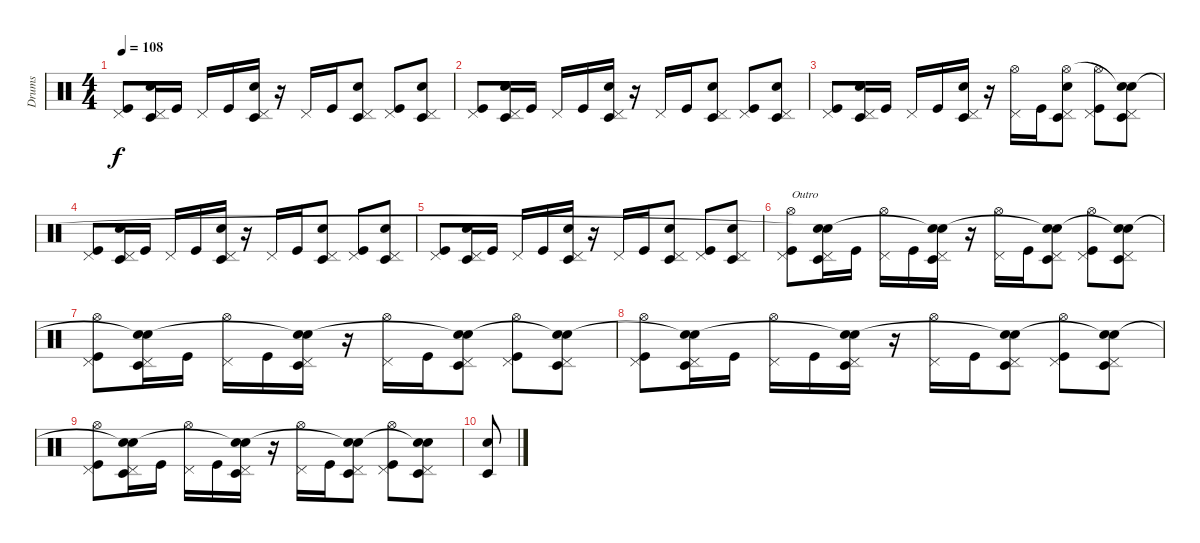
\track ("Drums" "Drums") {instrument percussion}
\staff {score}
\articulation defaults
\ts (4 4)
\tempo 108
\clef neutral
\ks c
("Pedal Hi-Hat (hit)" "Kick (hit)").8{dy f} ("Pedal Hi-Hat (hit)" "Electric Snare (hit)" "Timbale low (hit)").16 "Kick (hit)".16 "Pedal Hi-Hat (hit)".16 "Kick (hit)".16 ("Pedal Hi-Hat (hit)" "Timbale low (hit)" "Electric Snare (hit)").16 r.16 "Pedal Hi-Hat (hit)".16 "Kick (hit)".16 ("Pedal Hi-Hat (hit)" "Electric Snare (hit)" "Timbale low (hit)").8 ("Pedal Hi-Hat (hit)" "Kick (hit)").8 ("Pedal Hi-Hat (hit)" "Electric Snare (hit)" "Timbale low (hit)").8 |
("Pedal Hi-Hat (hit)" "Kick (hit)").8 ("Pedal Hi-Hat (hit)" "Electric Snare (hit)" "Timbale low (hit)").16 "Kick (hit)".16 "Pedal Hi-Hat (hit)".16 "Kick (hit)".16 ("Pedal Hi-Hat (hit)" "Timbale low (hit)" "Electric Snare (hit)").16 r.16 "Pedal Hi-Hat (hit)".16 "Kick (hit)".16 ("Pedal Hi-Hat (hit)" "Electric Snare (hit)" "Timbale low (hit)").8 ("Pedal Hi-Hat (hit)" "Kick (hit)").8 ("Pedal Hi-Hat (hit)" "Electric Snare (hit)" "Timbale low (hit)").8 |
("Pedal Hi-Hat (hit)" "Kick (hit)").8 ("Pedal Hi-Hat (hit)" "Electric Snare (hit)" "Timbale low (hit)").16 "Kick (hit)".16 "Pedal Hi-Hat (hit)".16 "Kick (hit)".16 ("Pedal Hi-Hat (hit)" "Timbale low (hit)" "Electric Snare (hit)").16 r.16 ("Pedal Hi-Hat (hit)" "Hi-Hat (open)").16 "Kick (hit)".16 ("Pedal Hi-Hat (hit)" "Electric Snare (hit)" "Timbale low (hit)" "Hi-Hat (open)").8 ("Pedal Hi-Hat (hit)" "Hi-Hat (open)" "Kick (hit)").8 ("Pedal Hi-Hat (hit)" "Electric Snare (hit)" "Timbale low (hit)" "Snare (hit)"{t}).8 |
("Pedal Hi-Hat (hit)" "Kick (hit)").8 ("Pedal Hi-Hat (hit)" "Electric Snare (hit)" "Timbale low (hit)").16 "Kick (hit)".16 "Pedal Hi-Hat (hit)".16 "Kick (hit)".16 ("Pedal Hi-Hat (hit)" "Timbale low (hit)" "Electric Snare (hit)").16 r.16 "Pedal Hi-Hat (hit)".16 "Kick (hit)".16 ("Pedal Hi-Hat (hit)" "Electric Snare (hit)" "Timbale low (hit)").8 ("Pedal Hi-Hat (hit)" "Kick (hit)").8 ("Pedal Hi-Hat (hit)" "Electric Snare (hit)" "Timbale low (hit)").8 |
("Pedal Hi-Hat (hit)" "Kick (hit)").8 ("Pedal Hi-Hat (hit)" "Electric Snare (hit)" "Timbale low (hit)").16 "Kick (hit)".16 "Pedal Hi-Hat (hit)".16 "Kick (hit)".16 ("Pedal Hi-Hat (hit)" "Timbale low (hit)" "Electric Snare (hit)").16 r.16 "Pedal Hi-Hat (hit)".16 "Kick (hit)".16 ("Pedal Hi-Hat (hit)" "Electric Snare (hit)" "Timbale low (hit)").8 ("Pedal Hi-Hat (hit)" "Kick (hit)").8 ("Pedal Hi-Hat (hit)" "Electric Snare (hit)" "Timbale low (hit)").8 |
("Pedal Hi-Hat (hit)" "Hi-Hat (open)" "Kick (hit)").8{txt "Outro"} ("Pedal Hi-Hat (hit)" "Electric Snare (hit)" "Timbale low (hit)" "Snare (hit)"{t}).16 "Kick (hit)".16 ("Pedal Hi-Hat (hit)" "Hi-Hat (open)").16 "Kick (hit)".16 ("Pedal Hi-Hat (hit)" "Timbale low (hit)" "Electric Snare (hit)" "Snare (hit)"{t}).16 r.16 ("Pedal Hi-Hat (hit)" "Hi-Hat (open)").16 "Kick (hit)".16 ("Pedal Hi-Hat (hit)" "Electric Snare (hit)" "Timbale low (hit)" "Snare (hit)"{t}).8 ("Pedal Hi-Hat (hit)" "Hi-Hat (open)" "Kick (hit)").8 ("Pedal Hi-Hat (hit)" "Electric Snare (hit)" "Timbale low (hit)" "Snare (hit)"{t}).8 |
("Pedal Hi-Hat (hit)" "Hi-Hat (open)" "Kick (hit)").8 ("Pedal Hi-Hat (hit)" "Electric Snare (hit)" "Timbale low (hit)" "Snare (hit)"{t}).16 "Kick (hit)".16 ("Pedal Hi-Hat (hit)" "Hi-Hat (open)").16 "Kick (hit)".16 ("Pedal Hi-Hat (hit)" "Timbale low (hit)" "Electric Snare (hit)" "Snare (hit)"{t}).16 r.16 ("Pedal Hi-Hat (hit)" "Hi-Hat (open)").16 "Kick (hit)".16 ("Pedal Hi-Hat (hit)" "Electric Snare (hit)" "Timbale low (hit)" "Snare (hit)"{t}).8 ("Pedal Hi-Hat (hit)" "Hi-Hat (open)" "Kick (hit)").8 ("Pedal Hi-Hat (hit)" "Electric Snare (hit)" "Timbale low (hit)" "Snare (hit)"{t}).8 |
("Pedal Hi-Hat (hit)" "Hi-Hat (open)" "Kick (hit)").8 ("Pedal Hi-Hat (hit)" "Electric Snare (hit)" "Timbale low (hit)" "Snare (hit)"{t}).16 "Kick (hit)".16 ("Pedal Hi-Hat (hit)" "Hi-Hat (open)").16 "Kick (hit)".16 ("Pedal Hi-Hat (hit)" "Timbale low (hit)" "Electric Snare (hit)" "Snare (hit)"{t}).16 r.16 ("Pedal Hi-Hat (hit)" "Hi-Hat (open)").16 "Kick (hit)".16 ("Pedal Hi-Hat (hit)" "Electric Snare (hit)" "Timbale low (hit)" "Snare (hit)"{t}).8 ("Pedal Hi-Hat (hit)" "Hi-Hat (open)" "Kick (hit)").8 ("Pedal Hi-Hat (hit)" "Electric Snare (hit)" "Timbale low (hit)" "Snare (hit)"{t}).8 |
("Pedal Hi-Hat (hit)" "Hi-Hat (open)" "Kick (hit)").8 ("Pedal Hi-Hat (hit)" "Electric Snare (hit)" "Timbale low (hit)" "Snare (hit)"{t}).16 "Kick (hit)".16 ("Pedal Hi-Hat (hit)" "Hi-Hat (open)").16 "Kick (hit)".16 ("Pedal Hi-Hat (hit)" "Timbale low (hit)" "Electric Snare (hit)" "Snare (hit)"{t}).16 r.16 ("Pedal Hi-Hat (hit)" "Hi-Hat (open)").16 "Kick (hit)".16 ("Pedal Hi-Hat (hit)" "Electric Snare (hit)" "Timbale low (hit)" "Snare (hit)"{t}).8 ("Pedal Hi-Hat (hit)" "Hi-Hat (open)" "Kick (hit)").8 ("Pedal Hi-Hat (hit)" "Electric Snare (hit)" "Timbale low (hit)" "Snare (hit)"{t}).8 |
("Timbale low (hit)" "Electric Snare (hit)").8
